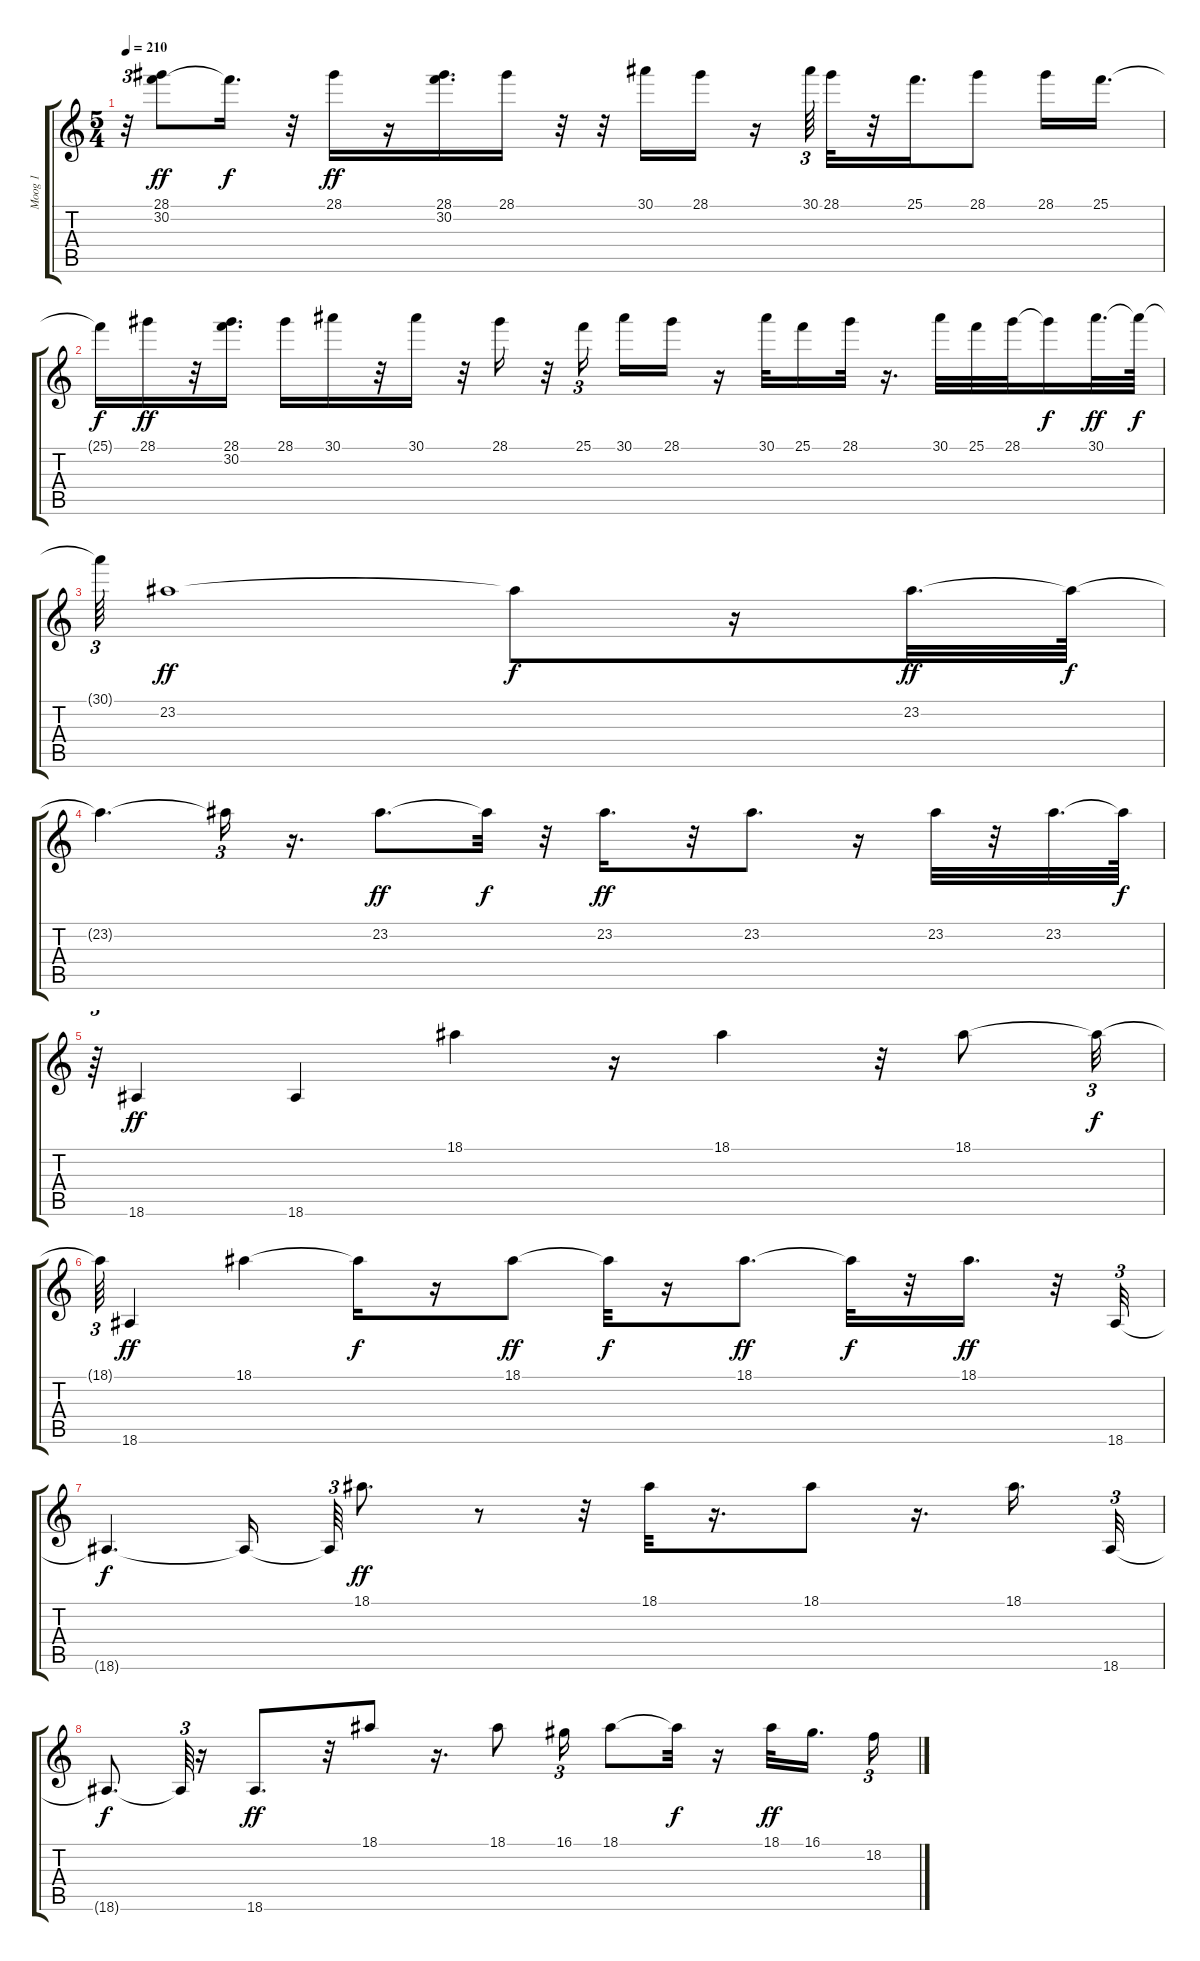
\track ("Moog 1" "Moog 1") {instrument lead2sawtooth}
\staff {score tabs}
\tuning (E4 B3 G3 D3 A2 E2) {hide}
\ts (5 4)
\tempo 210
\clef g2
\ks c
r.32{tu (3 2) dy ff} (28.1 30.2).8 30.2{t}.16{d dy f} r.32 28.1.16{dy ff} r.16 (28.1 30.2).16{d} 28.1.16 r.32 r.32 30.1.16 28.1.16 r.16 30.1.64{tu (3 2)} 28.1.32 r.32 25.1.16{d} 28.1.8 28.1.16 25.1.16{d} |
25.1{t}.16{dy f} 28.1.16{dy ff} r.32 (28.1 30.2).16{d} 28.1.16 30.1.16 r.32 30.1.16 r.32 28.1.16 r.32 25.1.16{tu (3 2)} 30.1.16 28.1.16 r.16 30.1.32 25.1.16 28.1.32 r.16{d} 30.1.32 25.1.32 28.1.32 28.1{t}.16{dy f} 30.1.32{d dy ff} 30.1{t}.64{dy f} |
30.1{t}.64{tu (3 2)} 23.2.1{dy ff} 23.2{t}.8{dy f} r.16 23.2.32{d dy ff} 23.2{t}.64{dy f} |
23.2{t}.4{d} 23.2{t}.16{tu (3 2)} r.16{d} 23.2.8{d dy ff} 23.2{t}.32{dy f} r.32 23.2.16{d dy ff} r.32 23.2.8{d} r.16 23.2.32 r.32 23.2.32{d} 23.2{t}.64{dy f} |
r.64{tu (3 2)} 18.6.4{dy ff} 18.6.4 18.1.4 r.16 18.1.4 r.32 18.1.8 18.1{t}.32{tu (3 2) dy f} |
18.1{t}.64{tu (3 2)} 18.6.4{dy ff} 18.1.4 18.1{t}.16{dy f} r.16 18.1.8{dy ff} 18.1{t}.32{dy f} r.16 18.1.8{d dy ff} 18.1{t}.32{dy f} r.32 18.1.16{d dy ff} r.32 18.6.32{tu (3 2)} |
18.6{t}.4{d dy f} 18.6{t}.16 18.6{t}.64{tu (3 2)} 18.1.8{d dy ff} r.8 r.32 18.1.32 r.16{d} 18.1.8 r.16{d} 18.1.16{d} 18.6.32{tu (3 2)} |
18.6{t}.8{d dy f} 18.6{t}.64{tu (3 2)} r.16 18.6.8{d dy ff} r.32 18.1.8 r.16{d} 18.1.8 16.1.16{tu (3 2)} 18.1.8 18.1{t}.32{dy f} r.16 18.1.32{dy ff} 16.1.16{d} 18.2.16{tu (3 2)}
